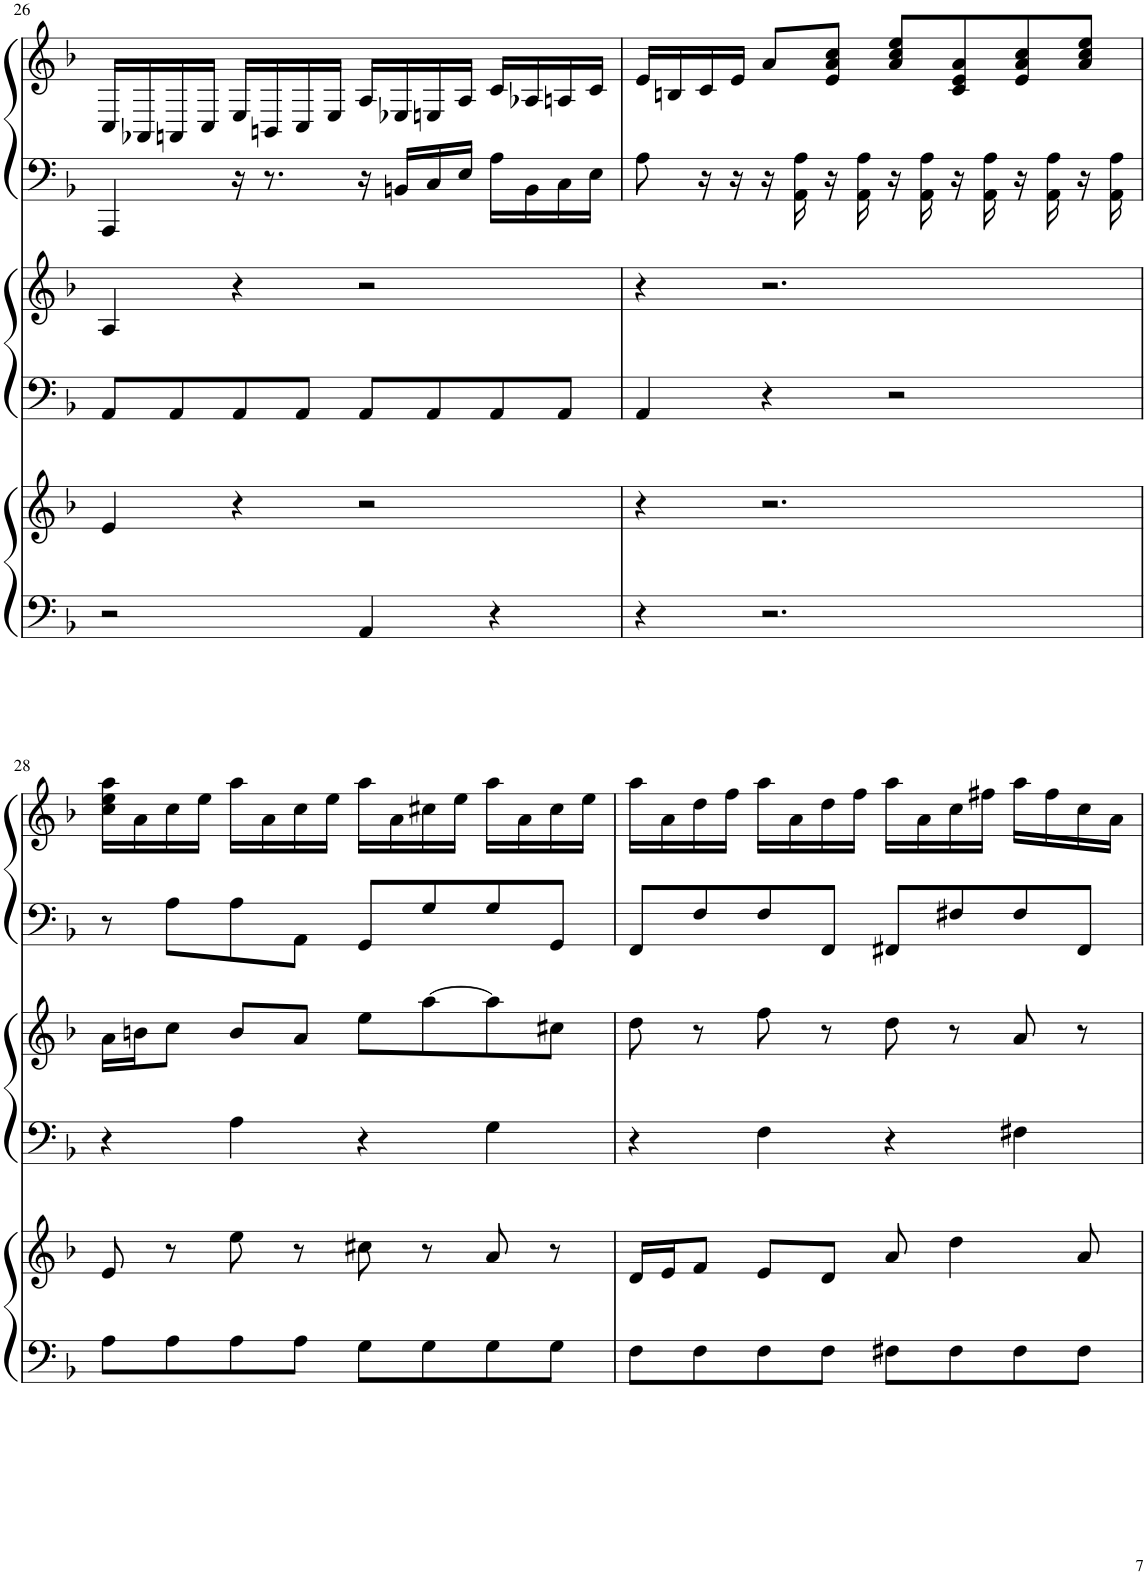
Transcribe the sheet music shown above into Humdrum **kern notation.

**kern	**kern	**kern	**kern	**kern	**kern
*part3	*part3	*part2	*part2	*part1	*part1
*staff6	*staff5	*staff4	*staff3	*staff2	*staff1
*I"Harp	*	*I"Harp	*	*I"Harp	*
*I'Hp	*	*I'Hp	*	*I'Hp	*
!!LO:PB:g=z
*clefF4	*clefG2	*clefF4	*clefG2	*clefF4	*clefG2
*k[b-]	*k[b-]	*k[b-]	*k[b-]	*k[b-]	*k[b-]
*M4/4	*M4/4	*M4/4	*M4/4	*M4/4	*M4/4
=26	=26	=26	=26	=26	=26
2r	4e/	8AA/L	4A/	4AAA/	16C/LL
.	.	.	.	.	16AA-X/
.	.	8AA/	.	.	16AAn/
.	.	.	.	.	16C/JJ
.	4r	8AA/	4r	16r	16E/LL
.	.	.	.	8.r	16BBn/
.	.	8AA/J	.	.	16C/
.	.	.	.	.	16E/JJ
4AA/	2r	8AA/L	2r	16r	16A/LL
.	.	.	.	16BBn/LL	16E-X/
.	.	8AA/	.	16C/	16En/
.	.	.	.	16E/JJ	16A/JJ
4r	.	8AA/	.	16A\LL	16c/LL
.	.	.	.	16BB\	16A-X/
.	.	8AA/J	.	16C\	16An/
.	.	.	.	16E\JJ	16c/JJ
=27	=27	=27	=27	=27	=27
4r	4r	4AA/	4r	8A\	16e/LL
.	.	.	.	.	16Bn/
.	.	.	.	16r	16c/
.	.	.	.	16r	16e/JJ
2.r	2.r	4r	2.r	16r	8a/L
.	.	.	.	16AA\ 16A\	.
.	.	.	.	16r	8e/ 8a/ 8cc/J
.	.	.	.	16AA\ 16A\	.
.	.	2r	.	16r	8a/ 8cc/ 8ee/L
.	.	.	.	16AA\ 16A\	.
.	.	.	.	16r	8c/ 8e/ 8a/
.	.	.	.	16AA\ 16A\	.
.	.	.	.	16r	8e/ 8a/ 8cc/
.	.	.	.	16AA\ 16A\	.
.	.	.	.	16r	8a/ 8cc/ 8ee/J
.	.	.	.	16AA\ 16A\	.
!!LO:LB:g=z
=28	=28	=28	=28	=28	=28
8A\L	8e/	4r	16a\LL	8r	16cc\ 16ee\ 16aa\LL
.	.	.	16bn\J	.	16a\
8A\	8r	.	8cc\J	8A\L	16cc\
.	.	.	.	.	16ee\JJ
8A\	8ee\	4A\	8b/L	8A\	16aa\LL
.	.	.	.	.	16a\
8A\J	8r	.	8a/J	8AA\J	16cc\
.	.	.	.	.	16ee\JJ
8G\L	8cc#X\	4r	8ee\L	8GG/L	16aa\LL
.	.	.	.	.	16a\
8G\	8r	.	[8aa\	8G/	16cc#X\
.	.	.	.	.	16ee\JJ
8G\	8a/	4G\	8aa\]	8G/	16aa\LL
.	.	.	.	.	16a\
8G\J	8r	.	8cc#X\J	8GG/J	16cc#\
.	.	.	.	.	16ee\JJ
=29	=29	=29	=29	=29	=29
8F\L	16d/LL	4r	8dd\	8FF/L	16aa\LL
.	16e/J	.	.	.	16a\
8F\	8f/J	.	8r	8F/	16dd\
.	.	.	.	.	16ff\JJ
8F\	8e/L	4F\	8ff\	8F/	16aa\LL
.	.	.	.	.	16a\
8F\J	8d/J	.	8r	8FF/J	16dd\
.	.	.	.	.	16ff\JJ
8F#X\L	8a/	4r	8dd\	8FF#X/L	16aa\LL
.	.	.	.	.	16a\
8F#\	4dd\	.	8r	8F#X/	16cc\
.	.	.	.	.	16ff#X\JJ
8F#\	.	4F#X\	8a/	8F#/	16aa\LL
.	.	.	.	.	16ff#\
8F#\J	8a/	.	8r	8FF#/J	16cc\
.	.	.	.	.	16a\JJ
=	=	=	=	=	=
*-	*-	*-	*-	*-	*-
